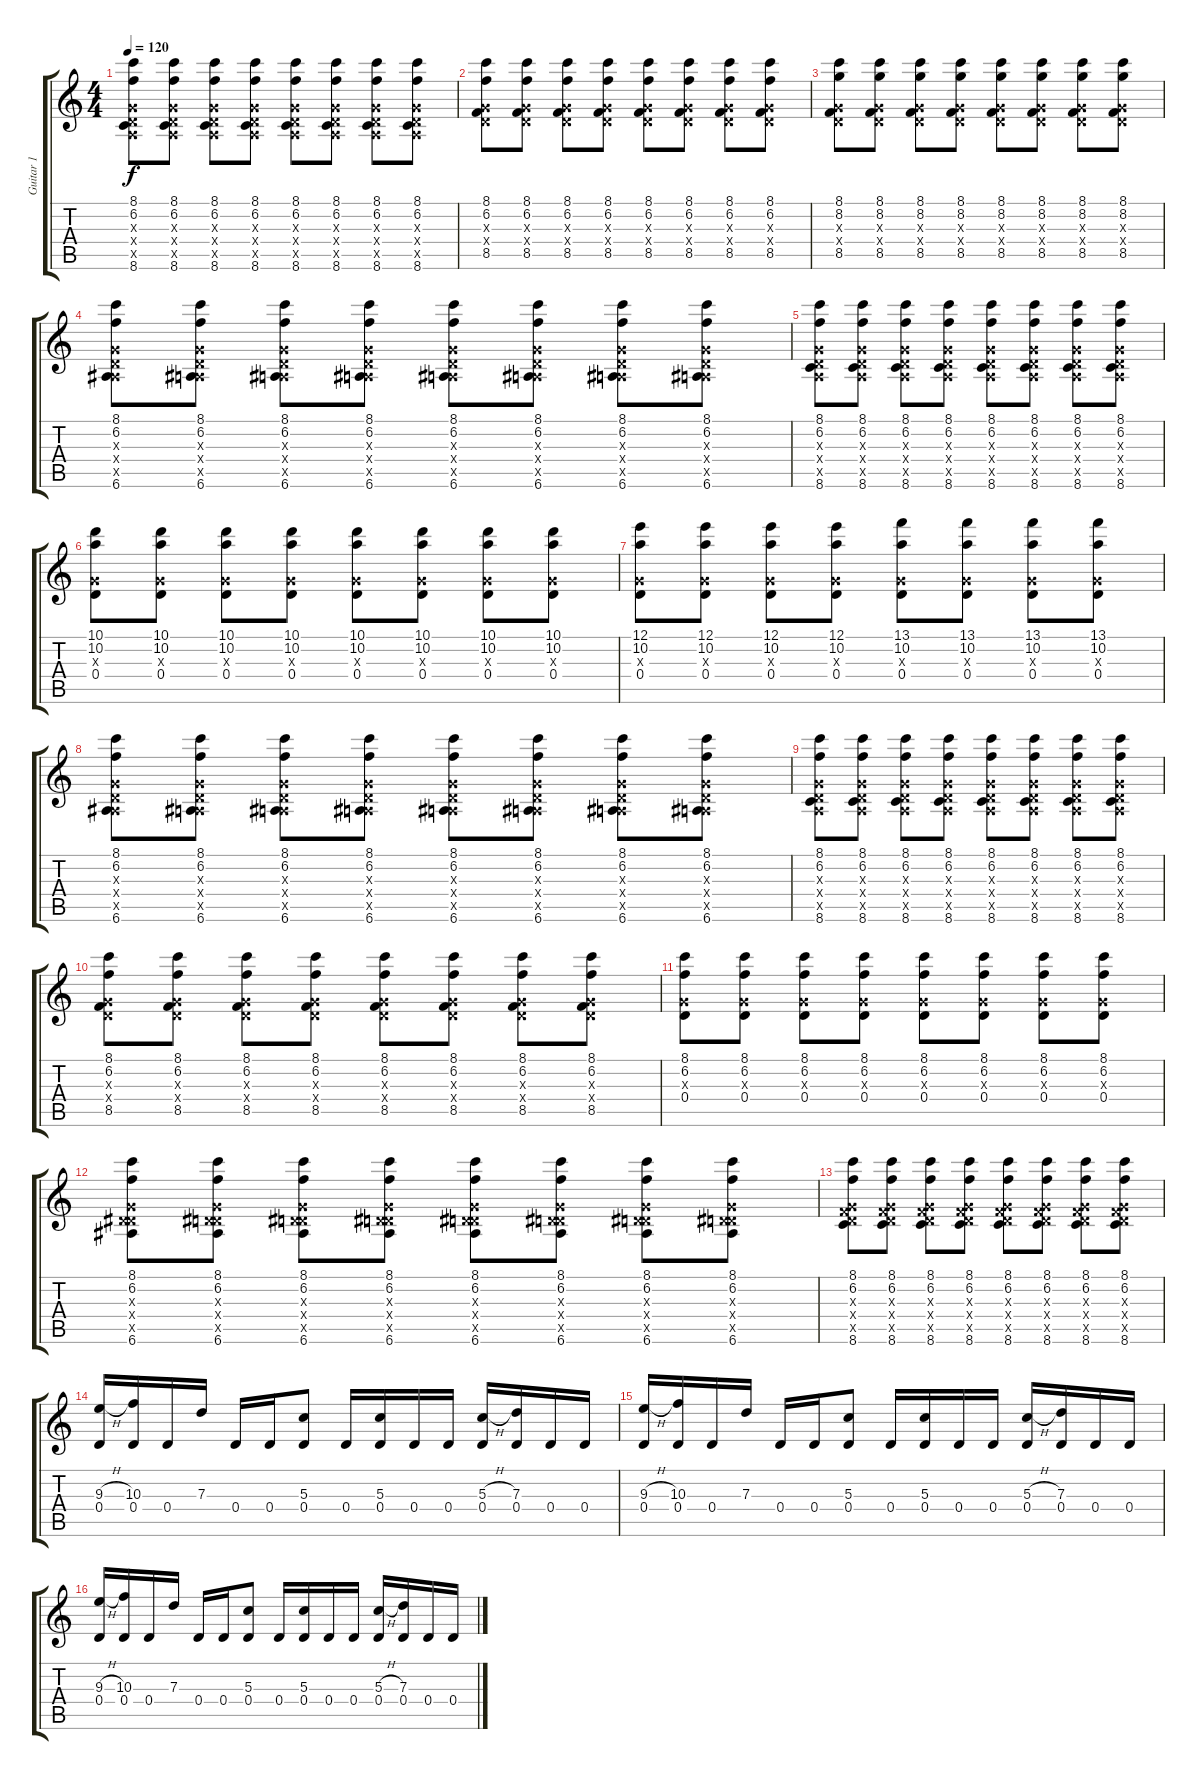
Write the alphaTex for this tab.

\track ("Guitar 1" "Guitar 1") {instrument overdrivenguitar}
\staff {score tabs}
\tuning (E4 B3 G3 D3 A2 E2) {hide}
\ts (4 4)
\tempo 120
\clef g2
\ks c
(8.1 6.2 0.3{x} 0.4{x} 0.5{x} 8.6).8{dy f} (8.1 6.2 0.3{x} 0.4{x} 0.5{x} 8.6).8 (8.1 6.2 0.3{x} 0.4{x} 0.5{x} 8.6).8 (8.1 6.2 0.3{x} 0.4{x} 0.5{x} 8.6).8 (8.1 6.2 0.3{x} 0.4{x} 0.5{x} 8.6).8 (8.1 6.2 0.3{x} 0.4{x} 0.5{x} 8.6).8 (8.1 6.2 0.3{x} 0.4{x} 0.5{x} 8.6).8 (8.1 6.2 0.3{x} 0.4{x} 0.5{x} 8.6).8 |
(8.1 6.2 0.3{x} 0.4{x} 8.5).8 (8.1 6.2 0.3{x} 0.4{x} 8.5).8 (8.1 6.2 0.3{x} 0.4{x} 8.5).8 (8.1 6.2 0.3{x} 0.4{x} 8.5).8 (8.1 6.2 0.3{x} 0.4{x} 8.5).8 (8.1 6.2 0.3{x} 0.4{x} 8.5).8 (8.1 6.2 0.3{x} 0.4{x} 8.5).8 (8.1 6.2 0.3{x} 0.4{x} 8.5).8 |
(8.1 8.2 0.3{x} 0.4{x} 8.5).8 (8.1 8.2 0.3{x} 0.4{x} 8.5).8 (8.1 8.2 0.3{x} 0.4{x} 8.5).8 (8.1 8.2 0.3{x} 0.4{x} 8.5).8 (8.1 8.2 0.3{x} 0.4{x} 8.5).8 (8.1 8.2 0.3{x} 0.4{x} 8.5).8 (8.1 8.2 0.3{x} 0.4{x} 8.5).8 (8.1 8.2 0.3{x} 0.4{x} 8.5).8 |
(8.1 6.2 0.3{x} 0.4{x} 0.5{x} 6.6).8 (8.1 6.2 0.3{x} 0.4{x} 0.5{x} 6.6).8 (8.1 6.2 0.3{x} 0.4{x} 0.5{x} 6.6).8 (8.1 6.2 0.3{x} 0.4{x} 0.5{x} 6.6).8 (8.1 6.2 0.3{x} 0.4{x} 0.5{x} 6.6).8 (8.1 6.2 0.3{x} 0.4{x} 0.5{x} 6.6).8 (8.1 6.2 0.3{x} 0.4{x} 0.5{x} 6.6).8 (8.1 6.2 0.3{x} 0.4{x} 0.5{x} 6.6).8 |
(8.1 6.2 0.3{x} 0.4{x} 0.5{x} 8.6).8 (8.1 6.2 0.3{x} 0.4{x} 0.5{x} 8.6).8 (8.1 6.2 0.3{x} 0.4{x} 0.5{x} 8.6).8 (8.1 6.2 0.3{x} 0.4{x} 0.5{x} 8.6).8 (8.1 6.2 0.3{x} 0.4{x} 0.5{x} 8.6).8 (8.1 6.2 0.3{x} 0.4{x} 0.5{x} 8.6).8 (8.1 6.2 0.3{x} 0.4{x} 0.5{x} 8.6).8 (8.1 6.2 0.3{x} 0.4{x} 0.5{x} 8.6).8 |
(10.1 10.2 0.3{x} 0.4).8 (10.1 10.2 0.3{x} 0.4).8 (10.1 10.2 0.3{x} 0.4).8 (10.1 10.2 0.3{x} 0.4).8 (10.1 10.2 0.3{x} 0.4).8 (10.1 10.2 0.3{x} 0.4).8 (10.1 10.2 0.3{x} 0.4).8 (10.1 10.2 0.3{x} 0.4).8 |
(12.1 10.2 0.3{x} 0.4).8 (12.1 10.2 0.3{x} 0.4).8 (12.1 10.2 0.3{x} 0.4).8 (12.1 10.2 0.3{x} 0.4).8 (13.1 10.2 0.3{x} 0.4).8 (13.1 10.2 0.3{x} 0.4).8 (13.1 10.2 0.3{x} 0.4).8 (13.1 10.2 0.3{x} 0.4).8 |
(8.1 6.2 0.3{x} 0.4{x} 0.5{x} 6.6).8 (8.1 6.2 0.3{x} 0.4{x} 0.5{x} 6.6).8 (8.1 6.2 0.3{x} 0.4{x} 0.5{x} 6.6).8 (8.1 6.2 0.3{x} 0.4{x} 0.5{x} 6.6).8 (8.1 6.2 0.3{x} 0.4{x} 0.5{x} 6.6).8 (8.1 6.2 0.3{x} 0.4{x} 0.5{x} 6.6).8 (8.1 6.2 0.3{x} 0.4{x} 0.5{x} 6.6).8 (8.1 6.2 0.3{x} 0.4{x} 0.5{x} 6.6).8 |
(8.1 6.2 0.3{x} 0.4{x} 0.5{x} 8.6).8 (8.1 6.2 0.3{x} 0.4{x} 0.5{x} 8.6).8 (8.1 6.2 0.3{x} 0.4{x} 0.5{x} 8.6).8 (8.1 6.2 0.3{x} 0.4{x} 0.5{x} 8.6).8 (8.1 6.2 0.3{x} 0.4{x} 0.5{x} 8.6).8 (8.1 6.2 0.3{x} 0.4{x} 0.5{x} 8.6).8 (8.1 6.2 0.3{x} 0.4{x} 0.5{x} 8.6).8 (8.1 6.2 0.3{x} 0.4{x} 0.5{x} 8.6).8 |
(8.1 6.2 0.3{x} 0.4{x} 8.5).8 (8.1 6.2 0.3{x} 0.4{x} 8.5).8 (8.1 6.2 0.3{x} 0.4{x} 8.5).8 (8.1 6.2 0.3{x} 0.4{x} 8.5).8 (8.1 6.2 0.3{x} 0.4{x} 8.5).8 (8.1 6.2 0.3{x} 0.4{x} 8.5).8 (8.1 6.2 0.3{x} 0.4{x} 8.5).8 (8.1 6.2 0.3{x} 0.4{x} 8.5).8 |
(8.1 6.2 0.3{x} 0.4).8 (8.1 6.2 0.3{x} 0.4).8 (8.1 6.2 0.3{x} 0.4).8 (8.1 6.2 0.3{x} 0.4).8 (8.1 6.2 0.3{x} 0.4).8 (8.1 6.2 0.3{x} 0.4).8 (8.1 6.2 0.3{x} 0.4).8 (8.1 6.2 0.3{x} 0.4).8 |
(8.1 6.2 0.3{x} 0.4{x} 6.5{x} 6.6).8 (8.1 6.2 0.3{x} 0.4{x} 6.5{x} 6.6).8 (8.1 6.2 0.3{x} 0.4{x} 6.5{x} 6.6).8 (8.1 6.2 0.3{x} 0.4{x} 6.5{x} 6.6).8 (8.1 6.2 0.3{x} 0.4{x} 6.5{x} 6.6).8 (8.1 6.2 0.3{x} 0.4{x} 6.5{x} 6.6).8 (8.1 6.2 0.3{x} 0.4{x} 6.5{x} 6.6).8 (8.1 6.2 0.3{x} 0.4{x} 6.5{x} 6.6).8 |
(8.1 6.2 0.3{x} 0.4{x} 8.5{x} 8.6).8 (8.1 6.2 0.3{x} 0.4{x} 8.5{x} 8.6).8 (8.1 6.2 0.3{x} 0.4{x} 8.5{x} 8.6).8 (8.1 6.2 0.3{x} 0.4{x} 8.5{x} 8.6).8 (8.1 6.2 0.3{x} 0.4{x} 8.5{x} 8.6).8 (8.1 6.2 0.3{x} 0.4{x} 8.5{x} 8.6).8 (8.1 6.2 0.3{x} 0.4{x} 8.5{x} 8.6).8 (8.1 6.2 0.3{x} 0.4{x} 8.5{x} 8.6).8 |
(9.3{h} 0.4).16 (10.3 0.4).16 0.4.16 7.3.16 0.4.16 0.4.16 (5.3 0.4).8 0.4.16 (5.3 0.4).16 0.4.16 0.4.16 (5.3{h} 0.4).16 (7.3 0.4).16 0.4.16 0.4.16 |
(9.3{h} 0.4).16 (10.3 0.4).16 0.4.16 7.3.16 0.4.16 0.4.16 (5.3 0.4).8 0.4.16 (5.3 0.4).16 0.4.16 0.4.16 (5.3{h} 0.4).16 (7.3 0.4).16 0.4.16 0.4.16 |
(9.3{h} 0.4).16 (10.3 0.4).16 0.4.16 7.3.16 0.4.16 0.4.16 (5.3 0.4).8 0.4.16 (5.3 0.4).16 0.4.16 0.4.16 (5.3{h} 0.4).16 (7.3 0.4).16 0.4.16 0.4.16
